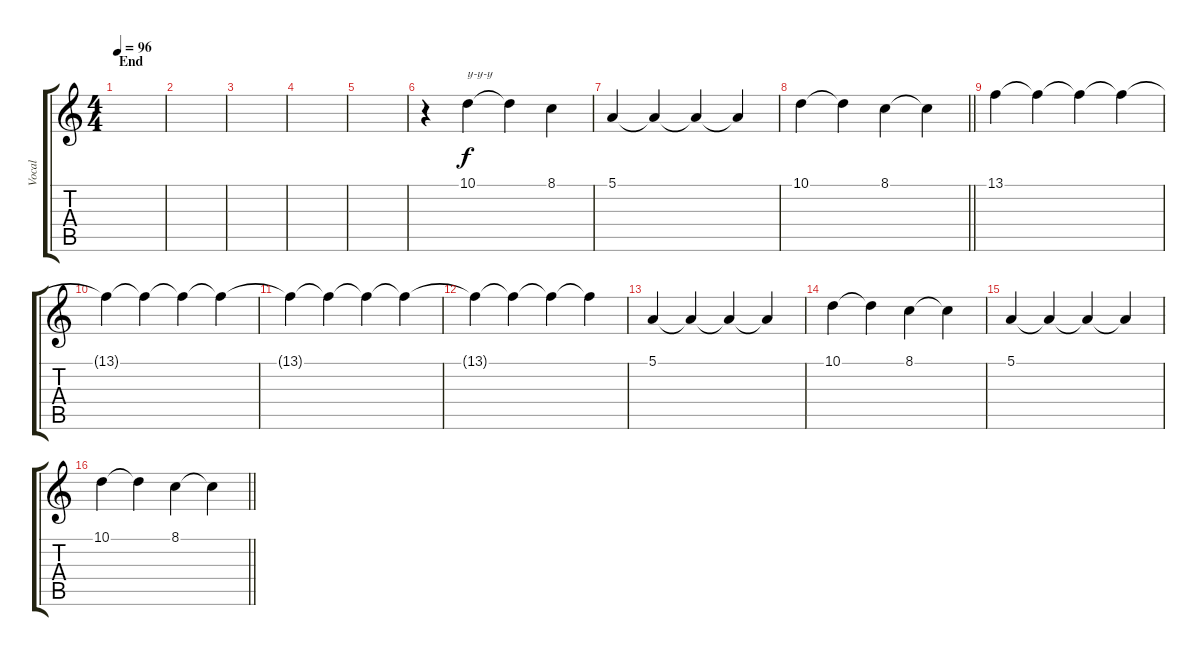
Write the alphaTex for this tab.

\track ("Vocal" "Vocal") {instrument cello}
\staff {score tabs}
\tuning (E4 B3 G3 D3 A2 E2) {hide}
\ts (4 4)
\section ("" "End")
\tempo 96
\clef g2
\ks c
|
|
|
|
|
r.4 10.1.4{txt "у-у-у"} 10.1{t}.4 8.1.4 |
5.1.4 5.1{t}.4 5.1{t}.4 5.1{t}.4 |
\barLineRight lightlight
10.1.4 10.1{t}.4 8.1.4 8.1{t}.4 |
13.1.4 13.1{t}.4 13.1{t}.4 13.1{t}.4 |
13.1{t}.4 13.1{t}.4 13.1{t}.4 13.1{t}.4 |
13.1{t}.4 13.1{t}.4 13.1{t}.4 13.1{t}.4 |
13.1{t}.4 13.1{t}.4 13.1{t}.4 13.1{t}.4 |
5.1.4 5.1{t}.4 5.1{t}.4 5.1{t}.4 |
10.1.4 10.1{t}.4 8.1.4 8.1{t}.4 |
5.1.4 5.1{t}.4 5.1{t}.4 5.1{t}.4 |
\barLineRight lightlight
10.1.4 10.1{t}.4 8.1.4 8.1{t}.4
